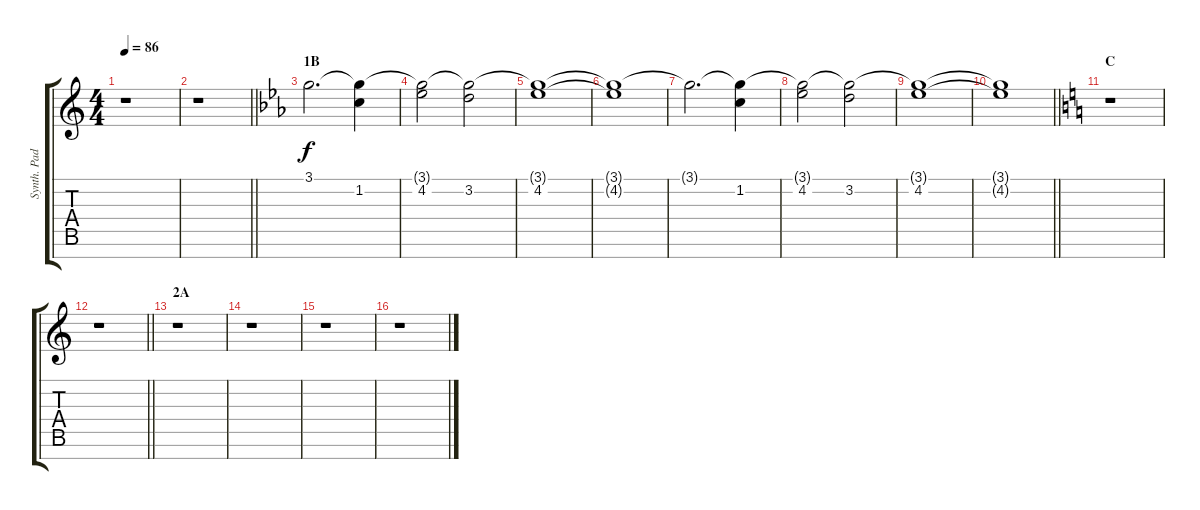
\track ("Synth. Pad I" "Synth. Pad") {instrument pad2warm}
\staff {score tabs}
\tuning (E5 B4 G4 D4 A3 E3 B2) {hide}
\ts (4 4)
\tempo 86
\clef g2
\ks c
r.1{dy f} |
\barLineRight lightlight
r.1 |
\section ("" "1B")
\ks eb
3.1.2{d} (3.1{t} 1.2).4 |
(3.1{t} 4.2).2 (3.1{t} 3.2).2 |
(3.1{t} 4.2).1 |
(3.1{t} 4.2{t}).1 |
3.1{t}.2{d} (3.1{t} 1.2).4 |
(3.1{t} 4.2).2 (3.1{t} 3.2).2 |
(3.1{t} 4.2).1 |
\barLineRight lightlight
(3.1{t} 4.2{t}).1 |
\section ("" "C")
\ks c
r.1 |
\barLineRight lightlight
r.1 |
\section ("" "2A")
r.1 |
r.1 |
r.1 |
r.1
